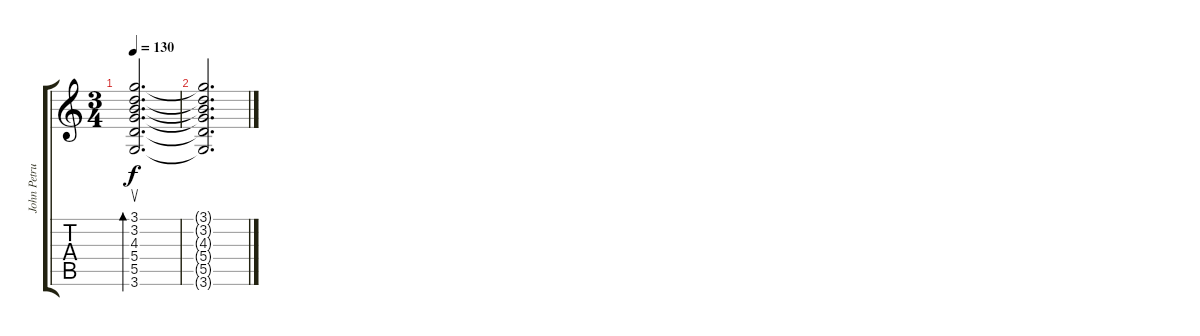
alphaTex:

\track ("John Petrucci  I" "John Petru") {instrument electricguitarclean}
\staff {score tabs}
\tuning (E4 B3 G3 D3 A2 E2) {hide}
\ts (3 4)
\tempo 130
\clef g2
\ks c
(3.1 3.2 4.3 5.4 5.5 3.6).2{d su bd 60 dy f} |
(3.1{t} 3.2{t} 4.3{t} 5.4{t} 5.5{t} 3.6{t}).2{d}
